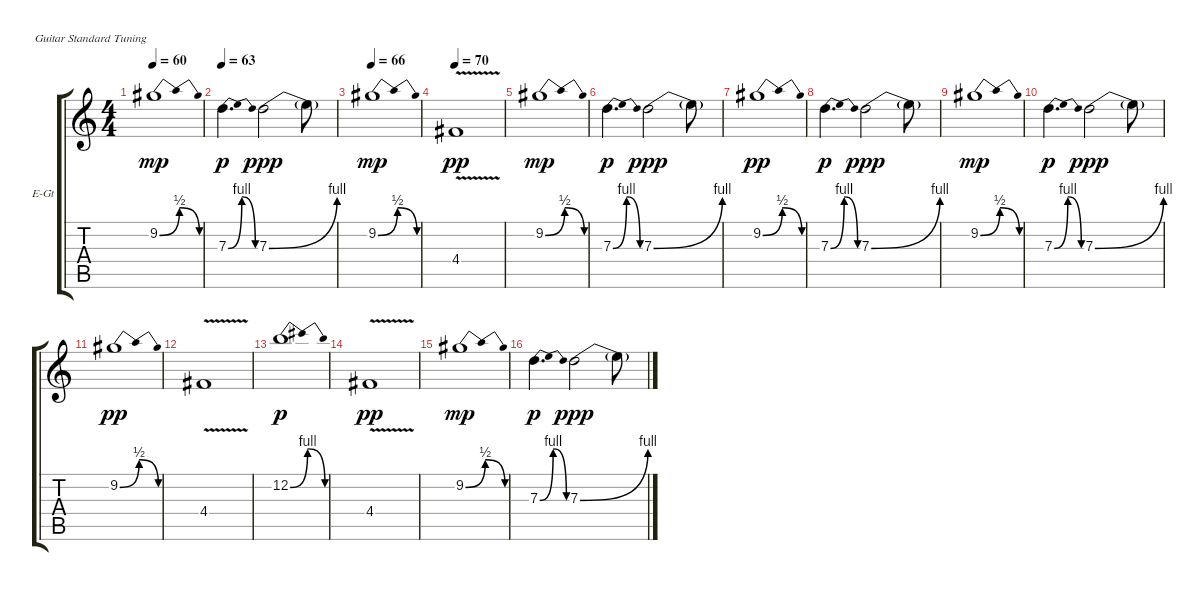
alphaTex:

\defaultSystemsLayout 4
\bracketExtendMode groupsimilarinstruments
\firstSystemTrackNameOrientation horizontal
\otherSystemsTrackNameOrientation horizontal
\track ("Isaac Brock - Guitar 2" "E-Gt") {instrument distortionguitar}
\staff {score tabs}
\tuning (E4 B3 G3 D3 A2 E2)
\ts (4 4)
\tempo 60
\clef g2
\scale
0.485477
\ks c
9.2{be (bendrelease 0 0 0.6 2 5.3999999999999995 2 12.6 0)}.1{dy mp instrument distortionguitar} |
\tempo 63
\scale
0.257261 7.3{be (bendrelease 0 0 0.6 4 8.4 4 20.4 0)}.4{d dy p} 7.3{be (bend 0 0 0.6 4)}.2{dy ppp} 7.3{t}.8 |
\tempo 66
\scale
0.257261 9.2{be (bendrelease 0 0 0.6 2 5.3999999999999995 2 12.6 0)}.1{dy mp} |
\tempo 70
\scale
0.333333 4.4{v}.1{dy pp} |
\scale
0.333333 9.2{be (bendrelease 0 0 0.6 2 5.3999999999999995 2 12.6 0)}.1{dy mp} |
\scale
0.333333 7.3{be (bendrelease 0 0 0.6 4 8.4 4 20.4 0)}.4{d dy p} 7.3{be (bend 0 0 0.6 4)}.2{dy ppp} 7.3{t}.8 |
\scale
0.333333 9.2{be (bendrelease 0 0 0.6 2 5.3999999999999995 2 12.6 0)}.1{dy pp} |
\scale
0.333333 7.3{be (bendrelease 0 0 0.6 4 8.4 4 20.4 0)}.4{d dy p} 7.3{be (bend 0 0 0.6 4)}.2{dy ppp} 7.3{t}.8 |
\scale
0.333333 9.2{be (bendrelease 0 0 0.6 2 5.3999999999999995 2 12.6 0)}.1{dy mp} |
\scale
0.333333 7.3{be (bendrelease 0 0 0.6 4 8.4 4 20.4 0)}.4{d dy p} 7.3{be (bend 0 0 0.6 4)}.2{dy ppp} 7.3{t}.8 |
\scale
0.333333 9.2{be (bendrelease 0 0 0.6 2 5.3999999999999995 2 12.6 0)}.1{dy pp} |
\scale
0.333333 4.4{v}.1 |
\scale
0.333333 12.2{be (bendrelease 0 0 0.6 4 5.3999999999999995 4 12.6 0)}.1{dy p} |
\scale
0.333333 4.4{v}.1{dy pp} |
\scale
0.333333 9.2{be (bendrelease 0 0 0.6 2 5.3999999999999995 2 12.6 0)}.1{dy mp} |
\scale
0.333333 7.3{be (bendrelease 0 0 0.6 4 8.4 4 20.4 0)}.4{d dy p} 7.3{be (bend 0 0 0.6 4)}.2{dy ppp} 7.3{t}.8
